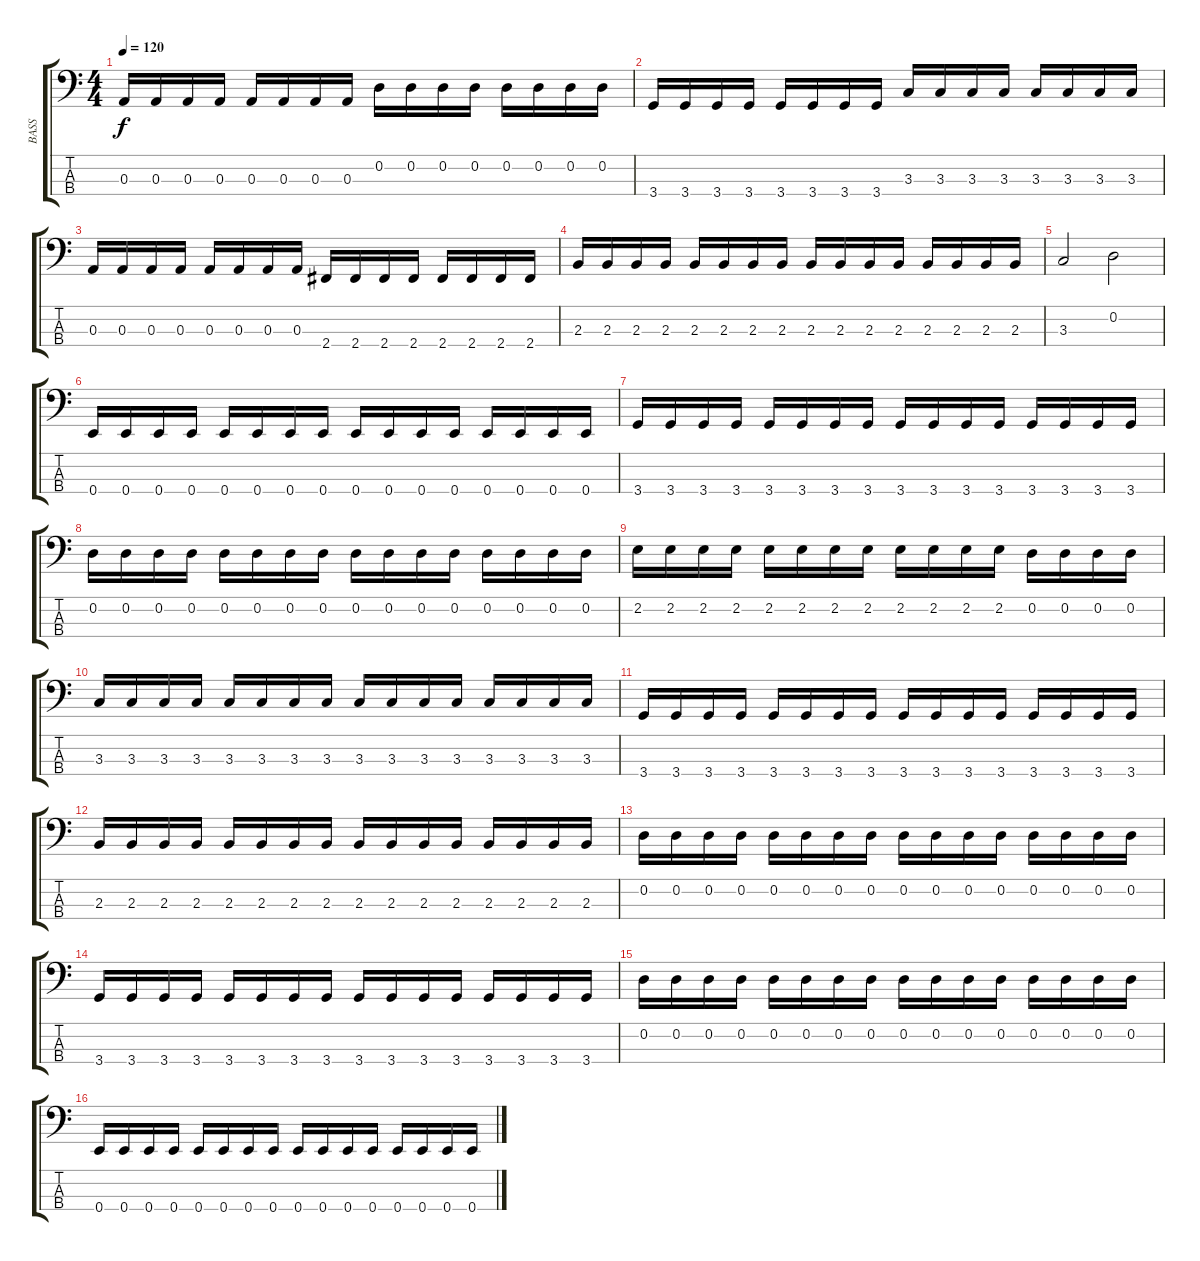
\track (" BASS" " BASS") {instrument electricbassfinger}
\staff {score tabs}
\tuning (G2 D2 A1 E1) {hide}
\ts (4 4)
\tempo 120
\clef f4
\ks c
0.3.16{dy f} 0.3.16 0.3.16 0.3.16 0.3.16 0.3.16 0.3.16 0.3.16 0.2.16 0.2.16 0.2.16 0.2.16 0.2.16 0.2.16 0.2.16 0.2.16 |
3.4.16 3.4.16 3.4.16 3.4.16 3.4.16 3.4.16 3.4.16 3.4.16 3.3.16 3.3.16 3.3.16 3.3.16 3.3.16 3.3.16 3.3.16 3.3.16 |
0.3.16 0.3.16 0.3.16 0.3.16 0.3.16 0.3.16 0.3.16 0.3.16 2.4.16 2.4.16 2.4.16 2.4.16 2.4.16 2.4.16 2.4.16 2.4.16 |
2.3.16 2.3.16 2.3.16 2.3.16 2.3.16 2.3.16 2.3.16 2.3.16 2.3.16 2.3.16 2.3.16 2.3.16 2.3.16 2.3.16 2.3.16 2.3.16 |
3.3.2 0.2.2 |
0.4.16 0.4.16 0.4.16 0.4.16 0.4.16 0.4.16 0.4.16 0.4.16 0.4.16 0.4.16 0.4.16 0.4.16 0.4.16 0.4.16 0.4.16 0.4.16 |
3.4.16 3.4.16 3.4.16 3.4.16 3.4.16 3.4.16 3.4.16 3.4.16 3.4.16 3.4.16 3.4.16 3.4.16 3.4.16 3.4.16 3.4.16 3.4.16 |
0.2.16 0.2.16 0.2.16 0.2.16 0.2.16 0.2.16 0.2.16 0.2.16 0.2.16 0.2.16 0.2.16 0.2.16 0.2.16 0.2.16 0.2.16 0.2.16 |
2.2.16 2.2.16 2.2.16 2.2.16 2.2.16 2.2.16 2.2.16 2.2.16 2.2.16 2.2.16 2.2.16 2.2.16 0.2.16 0.2.16 0.2.16 0.2.16 |
3.3.16 3.3.16 3.3.16 3.3.16 3.3.16 3.3.16 3.3.16 3.3.16 3.3.16 3.3.16 3.3.16 3.3.16 3.3.16 3.3.16 3.3.16 3.3.16 |
3.4.16 3.4.16 3.4.16 3.4.16 3.4.16 3.4.16 3.4.16 3.4.16 3.4.16 3.4.16 3.4.16 3.4.16 3.4.16 3.4.16 3.4.16 3.4.16 |
2.3.16 2.3.16 2.3.16 2.3.16 2.3.16 2.3.16 2.3.16 2.3.16 2.3.16 2.3.16 2.3.16 2.3.16 2.3.16 2.3.16 2.3.16 2.3.16 |
0.2.16 0.2.16 0.2.16 0.2.16 0.2.16 0.2.16 0.2.16 0.2.16 0.2.16 0.2.16 0.2.16 0.2.16 0.2.16 0.2.16 0.2.16 0.2.16 |
3.4.16 3.4.16 3.4.16 3.4.16 3.4.16 3.4.16 3.4.16 3.4.16 3.4.16 3.4.16 3.4.16 3.4.16 3.4.16 3.4.16 3.4.16 3.4.16 |
0.2.16 0.2.16 0.2.16 0.2.16 0.2.16 0.2.16 0.2.16 0.2.16 0.2.16 0.2.16 0.2.16 0.2.16 0.2.16 0.2.16 0.2.16 0.2.16 |
0.4.16 0.4.16 0.4.16 0.4.16 0.4.16 0.4.16 0.4.16 0.4.16 0.4.16 0.4.16 0.4.16 0.4.16 0.4.16 0.4.16 0.4.16 0.4.16
